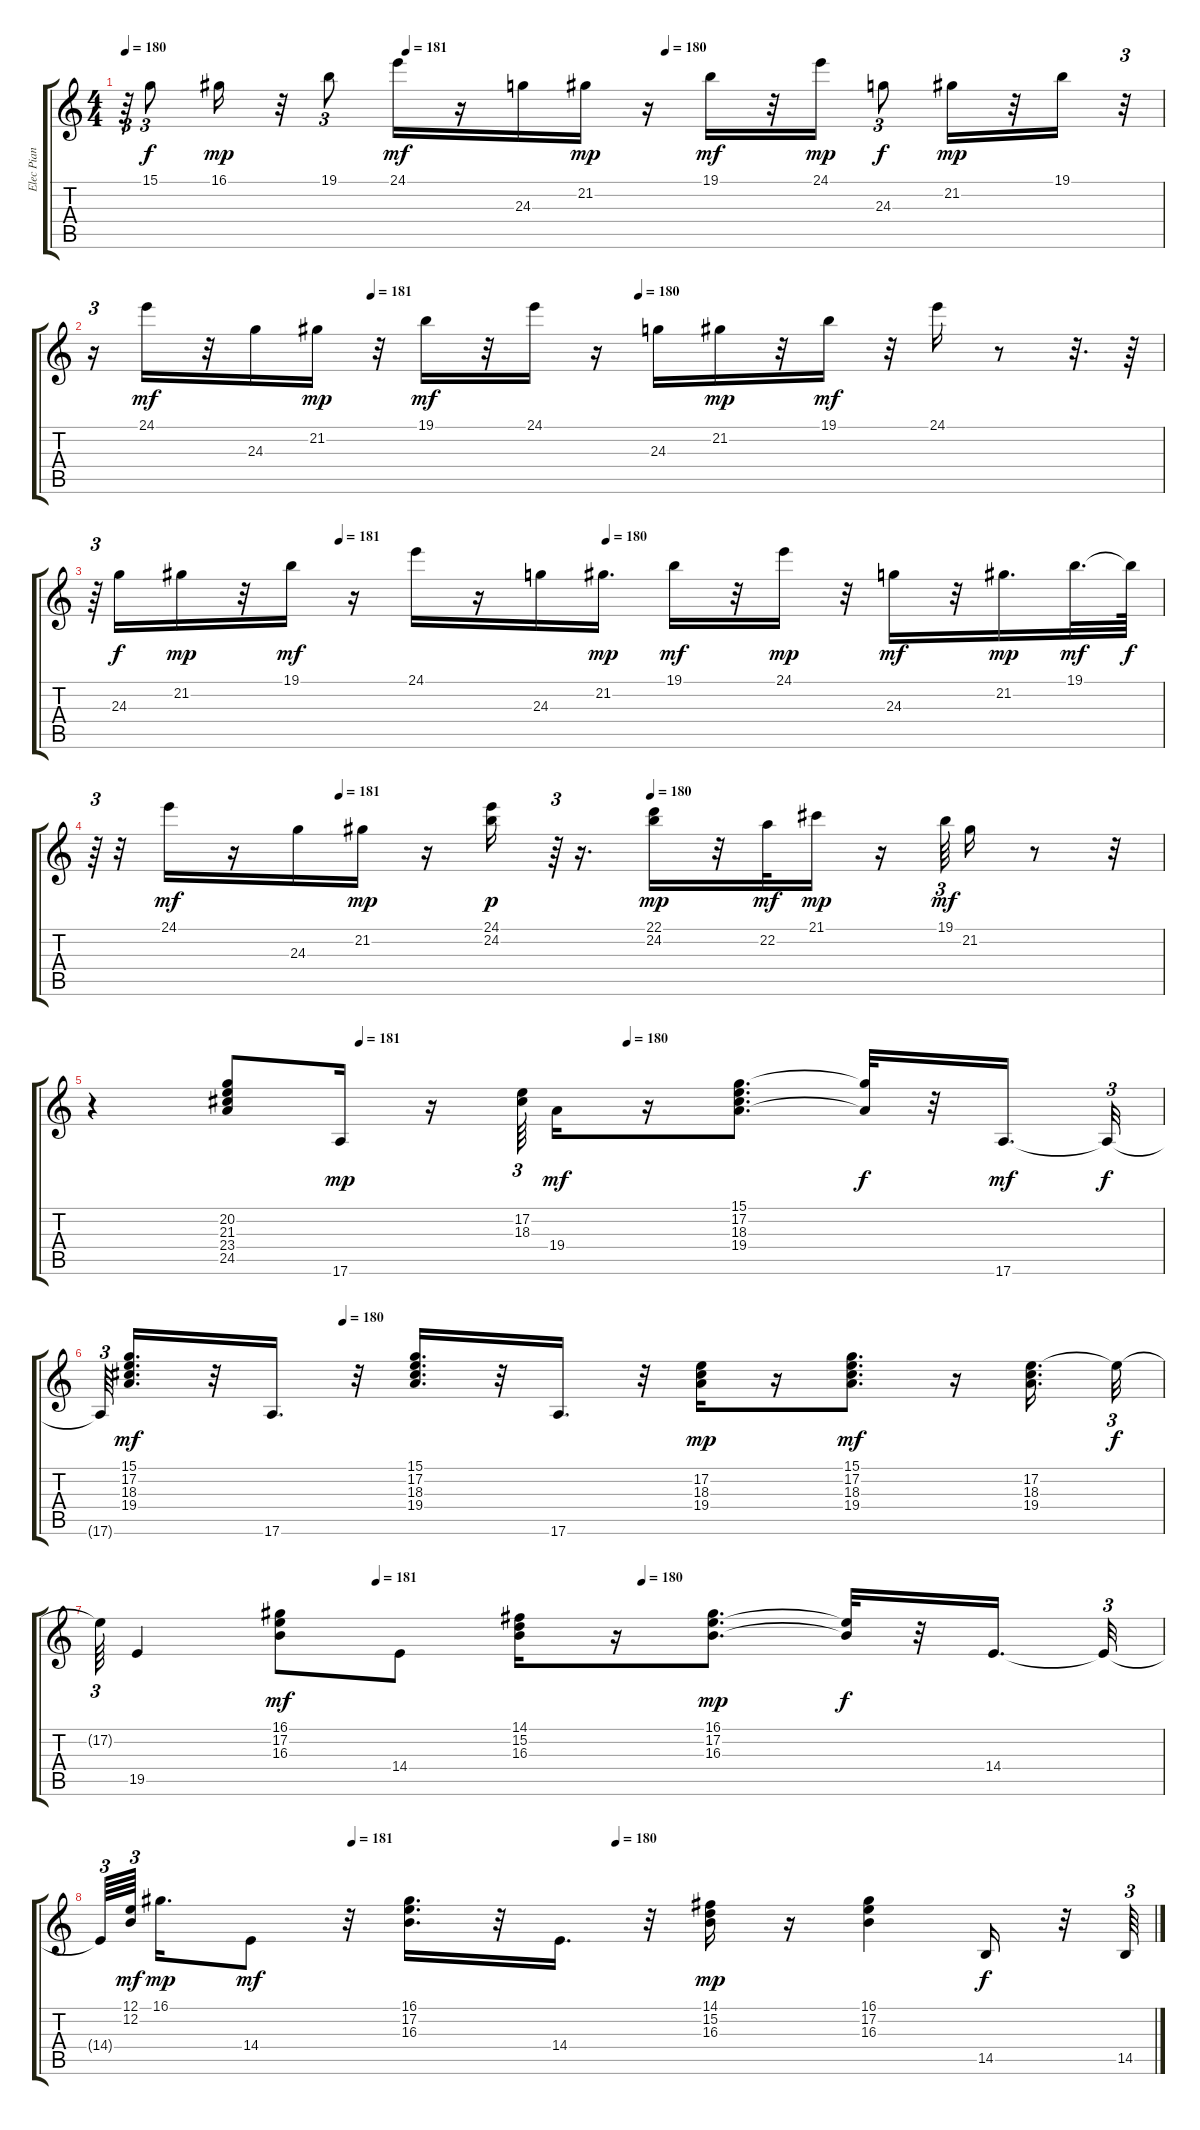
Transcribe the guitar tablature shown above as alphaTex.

\track ("Elec Pian" "Elec Pian") {instrument honkytonkpiano}
\staff {score tabs}
\tuning (E4 B3 G3 D3 A2 E2) {hide}
\ts (4 4)
\tempo 180
\tempo (181 0.2708333333333333)
\tempo (180 0.5208333333333334)
\clef g2
\ks c
r.64{tu (3 2) dy mf} 15.1.8{tu (3 2) dy f} 16.1.16{dy mp} r.32 19.1.8{tu (3 2)} 24.1.16{dy mf} r.16 24.3.16 21.2.16{dy mp} r.16 19.1.16{dy mf} r.32 24.1.16{dy mp} 24.3.8{tu (3 2) dy f} 21.2.16{dy mp} r.32 19.1.16 r.32{tu (3 2)} |
\tempo (181 0.2604166666666667)
\tempo (180 0.5104166666666666)
r.16{tu (3 2)} 24.1.16{dy mf} r.32 24.3.16 21.2.16{dy mp} r.32 19.1.16{dy mf} r.32 24.1.16 r.16 24.3.16 21.2.16{dy mp} r.32 19.1.16{dy mf} r.32 24.1.16 r.8 r.32{d} r.64 |
\tempo (181 0.22916666666666666)
\tempo (180 0.4791666666666667)
r.64{tu (3 2)} 24.3.16{dy f} 21.2.16{dy mp} r.32 19.1.16{dy mf} r.16 24.1.16 r.16 24.3.16 21.2.16{d dy mp} 19.1.16{dy mf} r.32 24.1.16{dy mp} r.32 24.3.16{dy mf} r.32 21.2.16{d dy mp} 19.1.32{d dy mf} 19.1{t}.64{dy f} |
\tempo (181 0.22916666666666666)
\tempo (180 0.5208333333333334)
r.64{tu (3 2)} r.32 24.1.16{dy mf} r.16 24.3.16 21.2.16{dy mp} r.16 (24.1 24.2).16{dy p} r.64{tu (3 2)} r.16{d} (22.1 24.2).16{dy mp} r.32 22.2.32{dy mf} 21.1.16{dy mp} r.16 19.1.64{tu (3 2) dy mf} 21.2.16 r.8 r.32 |
\tempo (181 0.25)
\tempo (180 0.5)
r.4 (20.2 21.3 23.4 24.5).8 17.6.16{dy mp} r.16 (17.2 18.3).64{tu (3 2)} 19.4.16{dy mf} r.16 (15.1 17.2 18.3 19.4).8{d} (15.1{t} 19.4{t}).32{dy f} r.32 17.6.16{d dy mf} 17.6{t}.32{tu (3 2) dy f} |
\tempo (180 0.22916666666666666)
17.6{t}.64{tu (3 2)} (15.1 17.2 18.3 19.4).16{d dy mf} r.32 17.6.16{d} r.32 (15.1 17.2 18.3 19.4).16{d} r.32 17.6.16{d} r.32 (17.2 18.3 19.4).16{dy mp} r.16 (15.1 17.2 18.3 19.4).8{d dy mf} r.16 (17.2 18.3 19.4).16{d} 17.2{t}.32{tu (3 2) dy f} |
\tempo (181 0.2604166666666667)
\tempo (180 0.5104166666666666)
17.2{t}.64{tu (3 2)} 19.5.4 (16.1 17.2 16.3).8{dy mf} 14.4.8 (14.1 15.2 16.3).16 r.16 (16.1 17.2 16.3).8{d dy mp} (17.2{t} 16.3{t}).32{dy f} r.32 14.4.16{d} 14.4{t}.32{tu (3 2)} |
\tempo (181 0.23958333333333334)
\tempo (180 0.4895833333333333)
14.4{t}.64{tu (3 2)} (12.1 12.2).64{tu (3 2) dy mf beam splitsecondary} 16.1.16{d dy mp} 14.4.8{dy mf} r.32 (16.1 17.2 16.3).16{d} r.32 14.4.16{d} r.32 (14.1 15.2 16.3).16{dy mp} r.16 (16.1 17.2 16.3).4 14.5.16{dy f} r.32 14.5.64{tu (3 2)}
